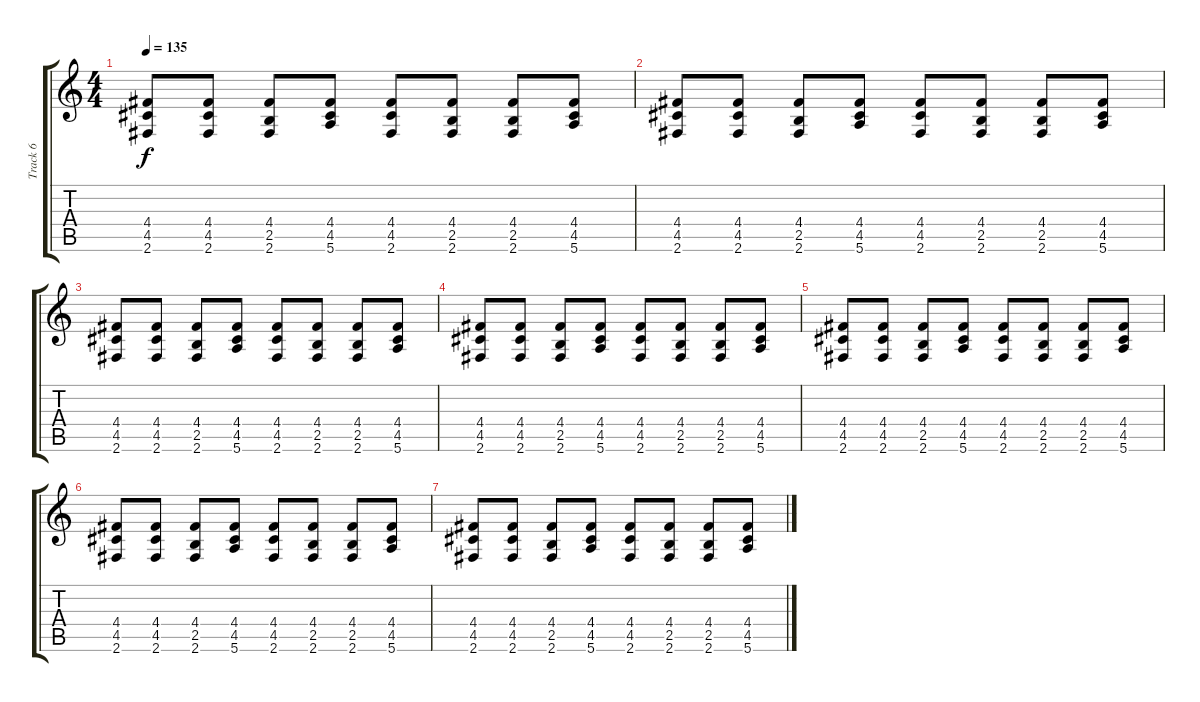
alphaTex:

\track ("Track 6" "Track 6") {instrument overdrivenguitar}
\staff {score tabs}
\tuning (E4 B3 G3 D3 A2 E2) {hide}
\ts (4 4)
\tempo 135
\clef g2
\ks c
(4.4 4.5 2.6).8{dy f} (4.4 4.5 2.6).8 (4.4 2.5 2.6).8 (4.4 4.5 5.6).8 (4.4 4.5 2.6).8 (4.4 2.5 2.6).8 (4.4 2.5 2.6).8 (4.4 4.5 5.6).8 |
(4.4 4.5 2.6).8 (4.4 4.5 2.6).8 (4.4 2.5 2.6).8 (4.4 4.5 5.6).8 (4.4 4.5 2.6).8 (4.4 2.5 2.6).8 (4.4 2.5 2.6).8 (4.4 4.5 5.6).8 |
(4.4 4.5 2.6).8 (4.4 4.5 2.6).8 (4.4 2.5 2.6).8 (4.4 4.5 5.6).8 (4.4 4.5 2.6).8 (4.4 2.5 2.6).8 (4.4 2.5 2.6).8 (4.4 4.5 5.6).8 |
(4.4 4.5 2.6).8 (4.4 4.5 2.6).8 (4.4 2.5 2.6).8 (4.4 4.5 5.6).8 (4.4 4.5 2.6).8 (4.4 2.5 2.6).8 (4.4 2.5 2.6).8 (4.4 4.5 5.6).8 |
(4.4 4.5 2.6).8 (4.4 4.5 2.6).8 (4.4 2.5 2.6).8 (4.4 4.5 5.6).8 (4.4 4.5 2.6).8 (4.4 2.5 2.6).8 (4.4 2.5 2.6).8 (4.4 4.5 5.6).8 |
(4.4 4.5 2.6).8 (4.4 4.5 2.6).8 (4.4 2.5 2.6).8 (4.4 4.5 5.6).8 (4.4 4.5 2.6).8 (4.4 2.5 2.6).8 (4.4 2.5 2.6).8 (4.4 4.5 5.6).8 |
(4.4 4.5 2.6).8 (4.4 4.5 2.6).8 (4.4 2.5 2.6).8 (4.4 4.5 5.6).8 (4.4 4.5 2.6).8 (4.4 2.5 2.6).8 (4.4 2.5 2.6).8 (4.4 4.5 5.6).8
